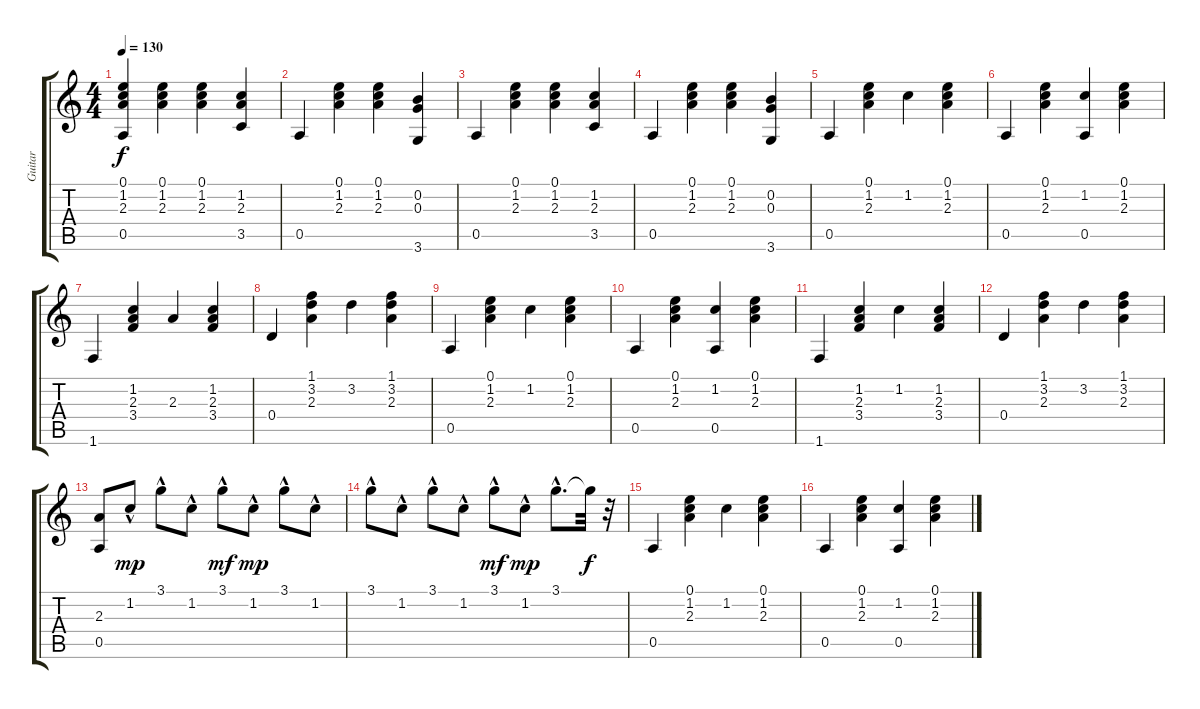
\track ("Guitar" "Guitar") {instrument acousticguitarsteel}
\staff {score tabs}
\tuning (E4 B3 G3 D3 A2 E2) {hide}
\ts (4 4)
\tempo 130
\clef g2
\ks c
(0.1 1.2 2.3 0.5).4{dy f} (0.1 1.2 2.3).4 (0.1 1.2 2.3).4 (1.2 2.3 3.5).4 |
0.5.4 (0.1 1.2 2.3).4 (0.1 1.2 2.3).4 (0.2 0.3 3.6).4 |
0.5.4 (0.1 1.2 2.3).4 (0.1 1.2 2.3).4 (1.2 2.3 3.5).4 |
0.5.4 (0.1 1.2 2.3).4 (0.1 1.2 2.3).4 (0.2 0.3 3.6).4 |
0.5.4 (0.1 1.2 2.3).4 1.2.4 (0.1 1.2 2.3).4 |
0.5.4 (0.1 1.2 2.3).4 (1.2 0.5).4 (0.1 1.2 2.3).4 |
1.6.4 (1.2 2.3 3.4).4 2.3.4 (1.2 2.3 3.4).4 |
0.4.4 (1.1 3.2 2.3).4 3.2.4 (1.1 3.2 2.3).4 |
0.5.4 (0.1 1.2 2.3).4 1.2.4 (0.1 1.2 2.3).4 |
0.5.4 (0.1 1.2 2.3).4 (1.2 0.5).4 (0.1 1.2 2.3).4 |
1.6.4 (1.2 2.3 3.4).4 1.2.4 (1.2 2.3 3.4).4 |
0.4.4 (1.1 3.2 2.3).4 3.2.4 (1.1 3.2 2.3).4 |
(2.3 0.5).8 1.2{hac}.8{dy mp} 3.1{hac}.8 1.2{hac}.8 3.1{hac}.8{dy mf} 1.2{hac}.8{dy mp} 3.1{hac}.8 1.2{hac}.8 |
3.1{hac}.8 1.2{hac}.8 3.1{hac}.8 1.2{hac}.8 3.1{hac}.8{dy mf} 1.2{hac}.8{dy mp} 3.1{hac}.8{d} 3.1{t}.32{dy f} r.32 |
0.5.4 (0.1 1.2 2.3).4 1.2.4 (0.1 1.2 2.3).4 |
0.5.4 (0.1 1.2 2.3).4 (1.2 0.5).4 (0.1 1.2 2.3).4
